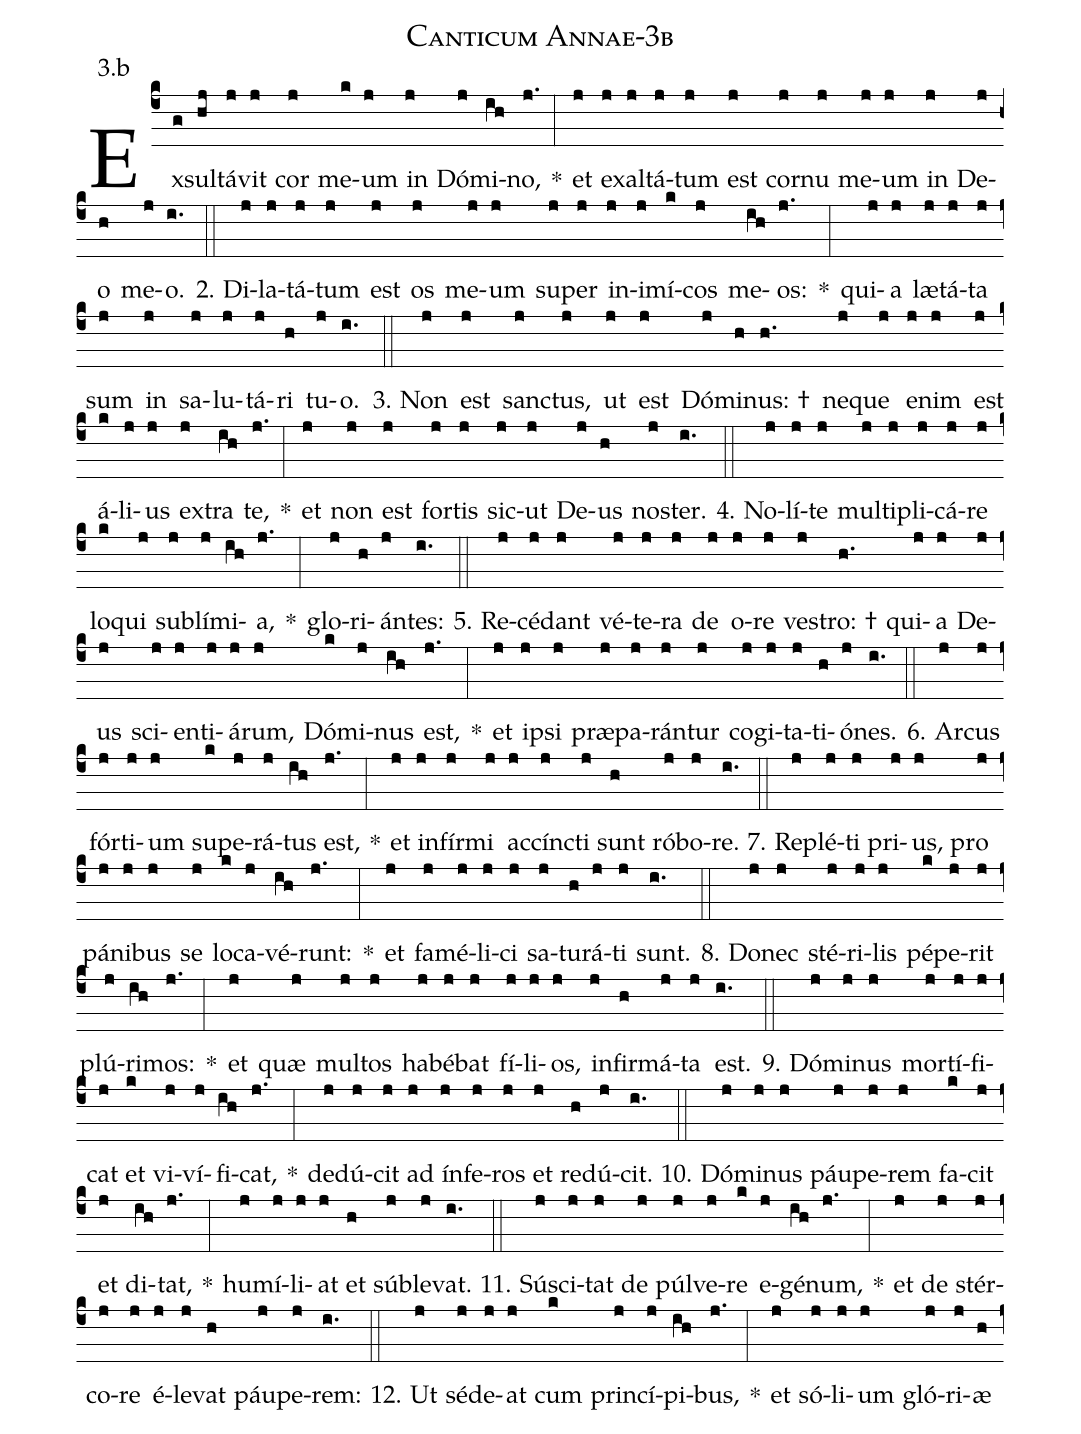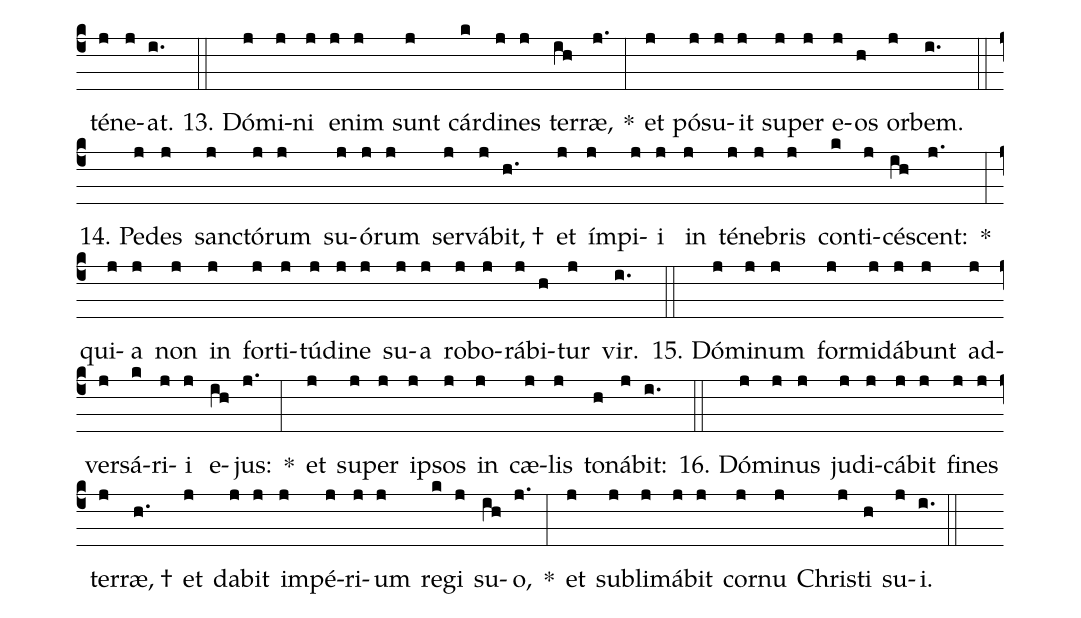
name: Canticum Annae-3b;
annotation: 3.b;
%%
(c4)Ex(g)sul(hj)tá(j)vit(j) cor(j) me(k)um(j) in(j) Dó(j)mi(ih)no,(j.) *(:) et(j) ex(j)al(j)tá(j)tum(j) est(j) cor(j)nu(j) me(j)um(j) in(j) De(j)o(h) me(j)o.(i.) (::)
2. Di(j)la(j)tá(j)tum(j) est(j) os(j) me(j)um(j) su(j)per(j) in(j)i(j)mí(k)cos(j) me(ih)os:(j.) *(:) qui(j)a(j) læ(j)tá(j)ta(j) sum(j) in(j) sa(j)lu(j)tá(j)ri(h) tu(j)o.(i.) (::)
3. Non(j) est(j) sanc(j)tus,(j) ut(j) est(j) Dó(j)mi(h)nus: †(h.) ne(j)que(j) e(j)nim(j) est(j) á(k)li(j)us(j) ex(j)tra(ih) te,(j.) *(:) et(j) non(j) est(j) for(j)tis(j) sic(j)ut(j) De(j)us(h) nos(j)ter.(i.) (::)
4. No(j)lí(j)te(j) mul(j)ti(j)pli(j)cá(j)re(j) lo(k)qui(j) sub(j)lí(j)mi(ih)a,(j.) *(:) glo(j)ri(h)án(j)tes:(i.) (::)
5. Re(j)cé(j)dant(j) vé(j)te(j)ra(j) de(j) o(j)re(j) ves(j)tro: †(h.) qui(j)a(j) De(j)us(j) sci(j)en(j)ti(j)á(j)rum,(j) Dó(k)mi(j)nus(ih) est,(j.) *(:) et(j) ip(j)si(j) præ(j)pa(j)rán(j)tur(j) co(j)gi(j)ta(j)ti(h)ó(j)nes.(i.) (::)
6. Ar(j)cus(j) fór(j)ti(j)um(j) su(k)pe(j)rá(j)tus(ih) est,(j.) *(:) et(j) in(j)fír(j)mi(j) ac(j)cínc(j)ti(j) sunt(h) ró(j)bo(j)re.(i.) (::)
7. Re(j)plé(j)ti(j) pri(j)us,(j) pro(j) pá(j)ni(j)bus(j) se(j) lo(k)ca(j)vé(ih)runt:(j.) *(:) et(j) fa(j)mé(j)li(j)ci(j) sa(j)tu(h)rá(j)ti(j) sunt.(i.) (::)
8. Do(j)nec(j) sté(j)ri(j)lis(j) pé(k)pe(j)rit(j) plú(j)ri(ih)mos:(j.) *(:) et(j) quæ(j) mul(j)tos(j) ha(j)bé(j)bat(j) fí(j)li(j)os,(j) in(j)fir(h)má(j)ta(j) est.(i.) (::)
9. Dó(j)mi(j)nus(j) mor(j)tí(j)fi(j)cat(j) et(k) vi(j)ví(j)fi(ih)cat,(j.) *(:) de(j)dú(j)cit(j) ad(j) ín(j)fe(j)ros(j) et(j) re(h)dú(j)cit.(i.) (::)
10. Dó(j)mi(j)nus(j) páu(j)pe(j)rem(j) fa(k)cit(j) et(j) di(ih)tat,(j.) *(:) hu(j)mí(j)li(j)at(j) et(h) súb(j)le(j)vat.(i.) (::)
11. Sú(j)sci(j)tat(j) de(j) púl(j)ve(j)re(k) e(j)gé(ih)num,(j.) *(:) et(j) de(j) stér(j)co(j)re(j) é(j)le(j)vat(h) páu(j)pe(j)rem:(i.) (::)
12. Ut(j) sé(j)de(j)at(j) cum(k) prin(j)cí(j)pi(ih)bus,(j.) *(:) et(j) só(j)li(j)um(j) gló(j)ri(j)æ(h) té(j)ne(j)at.(i.) (::)
13. Dó(j)mi(j)ni(j) e(j)nim(j) sunt(j) cár(k)di(j)nes(j) ter(ih)ræ,(j.) *(:) et(j) pó(j)su(j)it(j) su(j)per(j) e(j)os(h) or(j)bem.(i.) (::)
14. Pe(j)des(j) sanc(j)tó(j)rum(j) su(j)ó(j)rum(j) ser(j)vá(j)bit, †(h.) et(j) ím(j)pi(j)i(j) in(j) té(j)ne(j)bris(j) con(k)ti(j)cé(ih)scent:(j.) *(:) qui(j)a(j) non(j) in(j) for(j)ti(j)tú(j)di(j)ne(j) su(j)a(j) ro(j)bo(j)rá(j)bi(h)tur(j) vir.(i.) (::)
15. Dó(j)mi(j)num(j) for(j)mi(j)dá(j)bunt(j) ad(j)ver(j)sá(k)ri(j)i(j) e(ih)jus:(j.) *(:) et(j) su(j)per(j) ip(j)sos(j) in(j) cæ(j)lis(j) to(h)ná(j)bit:(i.) (::)
16. Dó(j)mi(j)nus(j) ju(j)di(j)cá(j)bit(j) fi(j)nes(j) ter(j)ræ, †(h.) et(j) da(j)bit(j) im(j)pé(j)ri(j)um(j) re(k)gi(j) su(ih)o,(j.) *(:) et(j) sub(j)li(j)má(j)bit(j) cor(j)nu(j) Chris(j)ti(h) su(j)i.(i.) (::)
